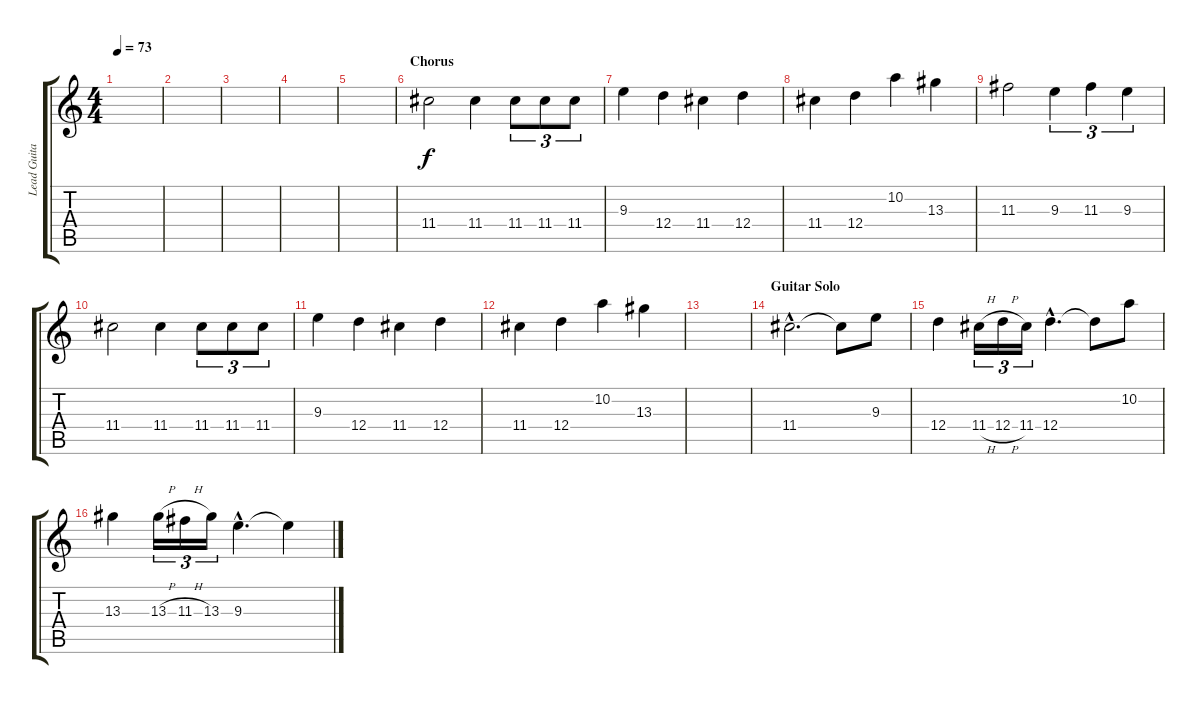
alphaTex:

\track ("Lead Guitar" "Lead Guita") {instrument distortionguitar}
\staff {score tabs}
\tuning (E4 B3 G3 D3 A2 E2) {hide}
\ts (4 4)
\tempo 73
\clef g2
\ks c
|
|
|
|
|
\section ("" "Chorus")
11.4.2 11.4.4 11.4.8{tu (3 2)} 11.4.8{tu (3 2)} 11.4.8{tu (3 2)} |
9.3.4 12.4.4 11.4.4 12.4.4 |
11.4.4 12.4.4 10.2.4 13.3.4 |
11.3.2 9.3.4{tu (3 2)} 11.3.4{tu (3 2)} 9.3.4{tu (3 2)} |
11.4.2 11.4.4 11.4.8{tu (3 2)} 11.4.8{tu (3 2)} 11.4.8{tu (3 2)} |
9.3.4 12.4.4 11.4.4 12.4.4 |
11.4.4 12.4.4 10.2.4 13.3.4 |
|
\section ("" "Guitar Solo")
11.4{hac}.2{d} 11.4{t}.8 9.3.8 |
12.4.4 11.4{h}.16{tu (3 2)} 12.4{h}.16{tu (3 2)} 11.4.16{tu (3 2)} 12.4{hac}.4{d} 12.4{t}.8 10.2.8 |
13.3.4 13.3{h}.16{tu (3 2)} 11.3{h}.16{tu (3 2)} 13.3.16{tu (3 2)} 9.3{hac}.4{d} 9.3{t}.4
